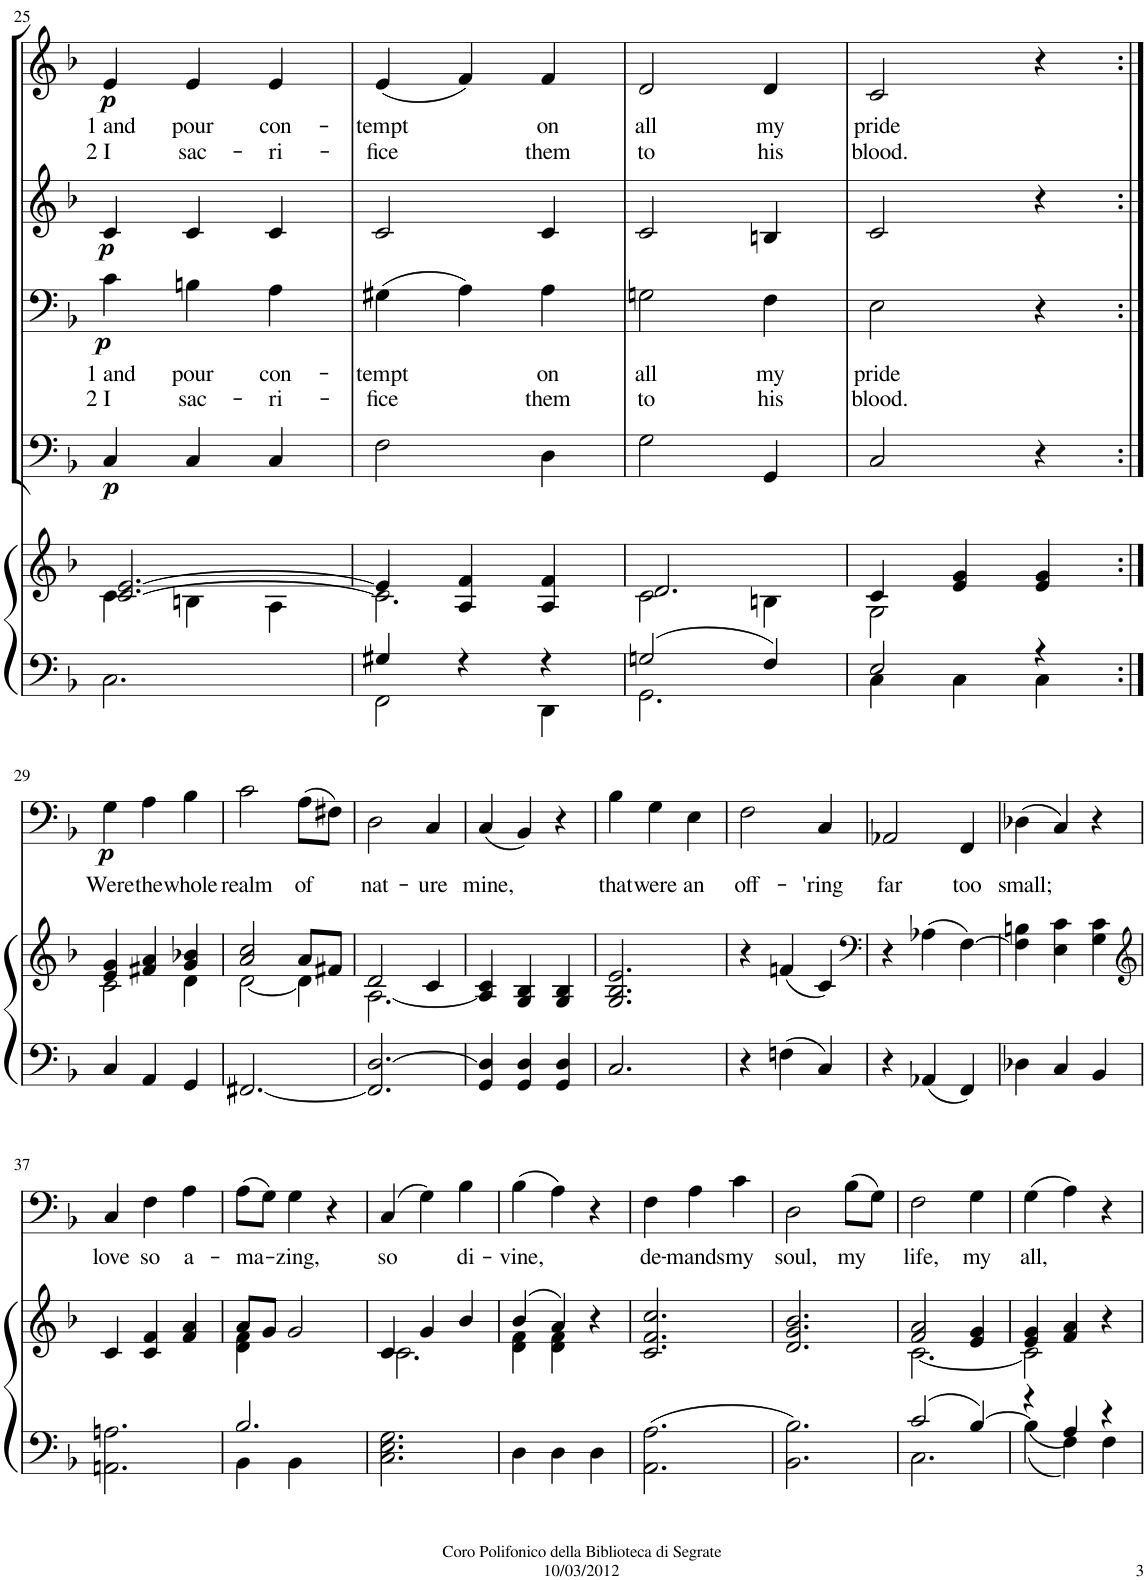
**kern	**kern	**kern	**dynam	**kern	**text	**text	**dynam	**kern	**dynam	**kern	**text	**text	**dynam	**kern	**text	**dynam
*part7	*part6	*part5	*part5	*part4	*part4	*part4	*part4	*part3	*part3	*part2	*part2	*part2	*part2	*part1	*part1	*part1
*staff7	*staff6	*staff5	*staff5	*staff4	*staff4	*staff4	*staff4	*staff3	*staff3	*staff2	*staff2	*staff2	*staff2	*staff1	*staff1	*staff1
*I"Electric Organ	*I"Organo	*I"Bassi	*	*I"Tenori	*	*	*	*I"Contralti	*	*I"Soprani	*	*	*	*I"Solista	*	*
*I'Elec Org	*	*	*	*	*	*	*	*	*	*	*	*	*	*	*	*
!!LO:PB:g=z
*clefF4	*clefG2	*clefF4	*	*clefF4	*	*	*	*clefG2	*	*clefG2	*	*	*	*clefF4	*	*
*	*	*	*	*	*	*	*	*	*	*Trd1c2	*	*	*	*	*	*
*k[b-]	*k[b-]	*k[b-]	*	*k[b-]	*	*	*	*k[b-]	*	*k[b-]	*	*	*	*k[b-]	*	*
*F:	*F:	*F:	*	*F:	*	*	*	*F:	*	*F:	*	*	*	*F:	*	*
*M3/4	*M3/4	*M3/4	*	*M3/4	*	*	*	*M3/4	*	*M3/4	*	*	*	*M3/4	*	*
=25	=25	=25	=25	=25	=25	=25	=25	=25	=25	=25	=25	=25	=25	=25	=25	=25
*	*^	*	*	*	*	*	*	*	*	*	*	*	*	*	*	*
!	!	!	!	!LO:DY:b	!	!LO:LY:b	!LO:LY:b	!LO:DY:b	!	!LO:DY:b	!	!LO:LY:b	!LO:LY:b	!LO:DY:b	!	!	!
2.C\	[2.c/ [2.e/	4c\	4C/	p	4c\	1 and	2 I	p	4c/	p	4e/	1 and	2 I	p	2.r	.	.
!	!	!	!	!	!	!LO:LY:b	!LO:LY:b	!	!	!	!	!LO:LY:b	!LO:LY:b	!	!	!	!
.	.	4Bn\	4C/	.	4Bn\	pour	sac-	.	4c/	.	4e/	pour	sac-	.	.	.	.
!	!	!	!	!	!	!LO:LY:b	!LO:LY:b	!	!	!	!	!LO:LY:b	!LO:LY:b	!	!	!	!
.	.	4A\	4C/	.	4A\	con-	-ri-	.	4c/	.	4e/	con-	-ri-	.	.	.	.
=26	=26	=26	=26	=26	=26	=26	=26	=26	=26	=26	=26	=26	=26	=26	=26	=26	=26
*^	*	*	*	*	*	*	*	*	*	*	*	*	*	*	*	*	*
!	!	!	!	!	!	!	!LO:LY:b	!LO:LY:b	!	!	!	!	!LO:LY:b	!LO:LY:b	!	!	!	!
4G#X/	2FF\	4e/]	2.c\]	2F\	.	(4G#X\	-tempt	-fice	.	2c/	.	(4e/	-tempt	-fice	.	2.r	.	.
4r	.	4A/ 4f/	.	.	.	4A\)	.	.	.	.	.	4f/)	.	.	.	.	.	.
!	!	!	!	!	!	!	!LO:LY:b	!LO:LY:b	!	!	!	!	!LO:LY:b	!LO:LY:b	!	!	!	!
4r	4DD\	4A/ 4f/	.	4D\	.	4A\	on	them	.	4c/	.	4f/	on	them	.	.	.	.
=27	=27	=27	=27	=27	=27	=27	=27	=27	=27	=27	=27	=27	=27	=27	=27	=27	=27	=27
!	!	!	!	!	!	!	!LO:LY:b	!LO:LY:b	!	!	!	!	!LO:LY:b	!LO:LY:b	!	!	!	!
(2Gn/	2.GG\	2.d/	2c\	2G\	.	2Gn\	all	to	.	2c/	.	2d/	all	to	.	2.r	.	.
!	!	!	!	!	!	!	!LO:LY:b	!LO:LY:b	!	!	!	!	!LO:LY:b	!LO:LY:b	!	!	!	!
4F/)	.	.	4Bn\	4GG/	.	4F\	my	his	.	4Bn/	.	4d/	my	his	.	.	.	.
=28	=28	=28	=28	=28	=28	=28	=28	=28	=28	=28	=28	=28	=28	=28	=28	=28	=28	=28
!	!	!	!	!	!	!	!LO:LY:b	!LO:LY:b	!	!	!	!	!LO:LY:b	!LO:LY:b	!	!	!	!
2E/	4C\	4c/	2G\	2C/	.	2E\	pride	blood.	.	2c/	.	2c/	pride	blood.	.	2.r	.	.
.	4C\	4e/ 4g/	.	.	.	.	.	.	.	.	.	.	.	.	.	.	.	.
4r	4C\	4e/ 4g/	4ryy	4r	.	4r	.	.	.	4r	.	4r	.	.	.	.	.	.
!!LO:LB:g=z
=29:|!	=29:|!	=29:|!	=29:|!	=29:|!	=29:|!	=29:|!	=29:|!	=29:|!	=29:|!	=29:|!	=29:|!	=29:|!	=29:|!	=29:|!	=29:|!	=29:|!	=29:|!	=29:|!
!	!	!	!	!	!	!	!	!	!	!	!	!	!	!	!	!	!LO:LY:b	!LO:DY:b
*v	*v	*	*	*	*	*	*	*	*	*	*	*	*	*	*	*	*	*
4C/	4e/ 4g/	2c\	2.r	.	2.r	.	.	.	2.r	.	2.r	.	.	.	4G\	Were	p
!	!	!	!	!	!	!	!	!	!	!	!	!	!	!	!	!LO:LY:b	!
4AA/	4f#X/ 4a/	.	.	.	.	.	.	.	.	.	.	.	.	.	4A\	the	.
!	!	!	!	!	!	!	!	!	!	!	!	!	!	!	!	!LO:LY:b	!
4GG/	4g/ 4b-X/	4d\	.	.	.	.	.	.	.	.	.	.	.	.	4B-\	whole	.
=30	=30	=30	=30	=30	=30	=30	=30	=30	=30	=30	=30	=30	=30	=30	=30	=30	=30
!	!	!	!	!	!	!	!	!	!	!	!	!	!	!	!	!LO:LY:b	!
[2.FF#X/	2a/ 2cc/	[2d\	2.r	.	2.r	.	.	.	2.r	.	2.r	.	.	.	2c\	realm	.
!	!	!	!	!	!	!	!	!	!	!	!	!	!	!	!	!LO:LY:b	!
.	8a/L	4d\]	.	.	.	.	.	.	.	.	.	.	.	.	(8A\L	of	.
.	8f#X/J	.	.	.	.	.	.	.	.	.	.	.	.	.	8F#X\J)	.	.
=31	=31	=31	=31	=31	=31	=31	=31	=31	=31	=31	=31	=31	=31	=31	=31	=31	=31
!	!	!	!	!	!	!	!	!	!	!	!	!	!	!	!	!LO:LY:b	!
2.FF#/] [2.D/	2d/	[2.A\	2.r	.	2.r	.	.	.	2.r	.	2.r	.	.	.	2D\	nat-	.
!	!	!	!	!	!	!	!	!	!	!	!	!	!	!	!	!LO:LY:b	!
.	4c/	.	.	.	.	.	.	.	.	.	.	.	.	.	4C/	-ure	.
*	*v	*v	*	*	*	*	*	*	*	*	*	*	*	*	*	*	*
=32	=32	=32	=32	=32	=32	=32	=32	=32	=32	=32	=32	=32	=32	=32	=32	=32
!	!	!	!	!	!	!	!	!	!	!	!	!	!	!	!LO:LY:b	!
4GG/ 4D/]	4A/] 4c/	2.r	.	2.r	.	.	.	2.r	.	2.r	.	.	.	(4C/	mine,	.
4GG/ 4D/	4G/ 4B-/	.	.	.	.	.	.	.	.	.	.	.	.	4BB-/)	.	.
4GG/ 4D/	4G/ 4B-/	.	.	.	.	.	.	.	.	.	.	.	.	4r	.	.
=33	=33	=33	=33	=33	=33	=33	=33	=33	=33	=33	=33	=33	=33	=33	=33	=33
!	!	!	!	!	!	!	!	!	!	!	!	!	!	!	!LO:LY:b	!
2.C/	2.G/ 2.B-/ 2.e/	2.r	.	2.r	.	.	.	2.r	.	2.r	.	.	.	4B-\	that	.
!	!	!	!	!	!	!	!	!	!	!	!	!	!	!	!LO:LY:b	!
.	.	.	.	.	.	.	.	.	.	.	.	.	.	4G\	were	.
!	!	!	!	!	!	!	!	!	!	!	!	!	!	!	!LO:LY:b	!
.	.	.	.	.	.	.	.	.	.	.	.	.	.	4E\	an	.
=34	=34	=34	=34	=34	=34	=34	=34	=34	=34	=34	=34	=34	=34	=34	=34	=34
!	!	!	!	!	!	!	!	!	!	!	!	!	!	!	!LO:LY:b	!
4r	4r	2.r	.	2.r	.	.	.	2.r	.	2.r	.	.	.	2F\	off-	.
(4Fn\	(4fn/	.	.	.	.	.	.	.	.	.	.	.	.	.	.	.
!	!	!	!	!	!	!	!	!	!	!	!	!	!	!	!LO:LY:b	!
4C/)	4c/)	.	.	.	.	.	.	.	.	.	.	.	.	4C/	-'ring	.
=35	=35	=35	=35	=35	=35	=35	=35	=35	=35	=35	=35	=35	=35	=35	=35	=35
*	*clefF4	*	*	*	*	*	*	*	*	*	*	*	*	*	*	*
!	!	!	!	!	!	!	!	!	!	!	!	!	!	!	!LO:LY:b	!
4r	4r	2.r	.	2.r	.	.	.	2.r	.	2.r	.	.	.	2AA-X/	far	.
(4AA-X/	(4A-X\	.	.	.	.	.	.	.	.	.	.	.	.	.	.	.
!	!	!	!	!	!	!	!	!	!	!	!	!	!	!	!LO:LY:b	!
4FF/)	[4F\)	.	.	.	.	.	.	.	.	.	.	.	.	4FF/	too	.
=36	=36	=36	=36	=36	=36	=36	=36	=36	=36	=36	=36	=36	=36	=36	=36	=36
!	!	!	!	!	!	!	!	!	!	!	!	!	!	!	!LO:LY:b	!
4D-X\	4F\] 4Bn\	2.r	.	2.r	.	.	.	2.r	.	2.r	.	.	.	(4D-X\	small;	.
4C/	4E\ 4c\	.	.	.	.	.	.	.	.	.	.	.	.	4C/)	.	.
4BB-/	4G\ 4c\	.	.	.	.	.	.	.	.	.	.	.	.	4r	.	.
!!LO:LB:g=z
=37	=37	=37	=37	=37	=37	=37	=37	=37	=37	=37	=37	=37	=37	=37	=37	=37
*	*clefG2	*	*	*	*	*	*	*	*	*	*	*	*	*	*	*
!	!	!	!	!	!	!	!	!	!	!	!	!	!	!	!LO:LY:b	!
2.AAn\ 2.An\	4c/	2.r	.	2.r	.	.	.	2.r	.	2.r	.	.	.	4C/	love	.
!	!	!	!	!	!	!	!	!	!	!	!	!	!	!	!LO:LY:b	!
.	4c/ 4f/	.	.	.	.	.	.	.	.	.	.	.	.	4F\	so	.
!	!	!	!	!	!	!	!	!	!	!	!	!	!	!	!LO:LY:b	!
.	4f/ 4a/	.	.	.	.	.	.	.	.	.	.	.	.	4A\	a-	.
=38	=38	=38	=38	=38	=38	=38	=38	=38	=38	=38	=38	=38	=38	=38	=38	=38
*^	*^	*	*	*	*	*	*	*	*	*	*	*	*	*	*	*
!	!	!	!	!	!	!	!	!	!	!	!	!	!	!	!	!	!LO:LY:b	!
2.B-/	4BB-\	8a/L	4d\ 4f\	2.r	.	2.r	.	.	.	2.r	.	2.r	.	.	.	(8A\L	-ma-	.
.	.	8g/J	.	.	.	.	.	.	.	.	.	.	.	.	.	8G\J)	.	.
!	!	!	!	!	!	!	!	!	!	!	!	!	!	!	!	!	!LO:LY:b	!
.	4BB-\	2g/	2ryy	.	.	.	.	.	.	.	.	.	.	.	.	4G\	-zing,	.
.	4ryy	.	.	.	.	.	.	.	.	.	.	.	.	.	.	4r	.	.
=39	=39	=39	=39	=39	=39	=39	=39	=39	=39	=39	=39	=39	=39	=39	=39	=39	=39	=39
!	!	!	!	!	!	!	!	!	!	!	!	!	!	!	!	!	!LO:LY:b	!
*v	*v	*	*	*	*	*	*	*	*	*	*	*	*	*	*	*	*	*
2.C\ 2.E\ 2.G\	4c/	2.c\	2.r	.	2.r	.	.	.	2.r	.	2.r	.	.	.	(4C/	so	.
.	4g/	.	.	.	.	.	.	.	.	.	.	.	.	.	4G\)	.	.
!	!	!	!	!	!	!	!	!	!	!	!	!	!	!	!	!LO:LY:b	!
.	4b-/	.	.	.	.	.	.	.	.	.	.	.	.	.	4B-\	di-	.
=40	=40	=40	=40	=40	=40	=40	=40	=40	=40	=40	=40	=40	=40	=40	=40	=40	=40
!	!	!	!	!	!	!	!	!	!	!	!	!	!	!	!	!LO:LY:b	!
4D\	(4b-/	4d\ 4f\	2.r	.	2.r	.	.	.	2.r	.	2.r	.	.	.	(4B-\	-vine,	.
4D\	4a/)	4d\ 4f\	.	.	.	.	.	.	.	.	.	.	.	.	4A\)	.	.
4D\	4r	4ryy	.	.	.	.	.	.	.	.	.	.	.	.	4r	.	.
=41	=41	=41	=41	=41	=41	=41	=41	=41	=41	=41	=41	=41	=41	=41	=41	=41	=41
!	!	!	!	!	!	!	!	!	!	!	!	!	!	!	!	!LO:LY:b	!
*	*v	*v	*	*	*	*	*	*	*	*	*	*	*	*	*	*	*
(2.AA\ 2.A\	2.c/ 2.f/ 2.cc/	2.r	.	2.r	.	.	.	2.r	.	2.r	.	.	.	4F\	de-	.
!	!	!	!	!	!	!	!	!	!	!	!	!	!	!	!LO:LY:b	!
.	.	.	.	.	.	.	.	.	.	.	.	.	.	4A\	-mands	.
!	!	!	!	!	!	!	!	!	!	!	!	!	!	!	!LO:LY:b	!
.	.	.	.	.	.	.	.	.	.	.	.	.	.	4c\	my	.
=42	=42	=42	=42	=42	=42	=42	=42	=42	=42	=42	=42	=42	=42	=42	=42	=42
!	!	!	!	!	!	!	!	!	!	!	!	!	!	!	!LO:LY:b	!
2.BB-\ 2.B-\)	2.d/ 2.g/ 2.b-/	2.r	.	2.r	.	.	.	2.r	.	2.r	.	.	.	2D\	soul,	.
!	!	!	!	!	!	!	!	!	!	!	!	!	!	!	!LO:LY:b	!
.	.	.	.	.	.	.	.	.	.	.	.	.	.	(8B-\L	my	.
.	.	.	.	.	.	.	.	.	.	.	.	.	.	8G\J)	.	.
=43	=43	=43	=43	=43	=43	=43	=43	=43	=43	=43	=43	=43	=43	=43	=43	=43
*^	*^	*	*	*	*	*	*	*	*	*	*	*	*	*	*	*
!	!	!	!	!	!	!	!	!	!	!	!	!	!	!	!	!	!LO:LY:b	!
(2c/	2.C\	2f/ 2a/	[2.c\	2.r	.	2.r	.	.	.	2.r	.	2.r	.	.	.	2F\	life,	.
!	!	!	!	!	!	!	!	!	!	!	!	!	!	!	!	!	!LO:LY:b	!
[4B-/)	.	4e/ 4g/	.	.	.	.	.	.	.	.	.	.	.	.	.	4G\	my	.
=44	=44	=44	=44	=44	=44	=44	=44	=44	=44	=44	=44	=44	=44	=44	=44	=44	=44	=44
!	!	!	!	!	!	!	!	!	!	!	!	!	!	!	!	!	!LO:LY:b	!
(4r	(4B-\]	4e/ 4g/	2c\]	2.r	.	2.r	.	.	.	2.r	.	2.r	.	.	.	(4G\	all,	.
4A/)	4F\)	4f/ 4a/	.	.	.	.	.	.	.	.	.	.	.	.	.	4A\)	.	.
4r	4F\	4r	4ryy	.	.	.	.	.	.	.	.	.	.	.	.	4r	.	.
*v	*v	*	*	*	*	*	*	*	*	*	*	*	*	*	*	*	*	*
*	*v	*v	*	*	*	*	*	*	*	*	*	*	*	*	*	*	*
=	=	=	=	=	=	=	=	=	=	=	=	=	=	=	=	=
*-	*-	*-	*-	*-	*-	*-	*-	*-	*-	*-	*-	*-	*-	*-	*-	*-
